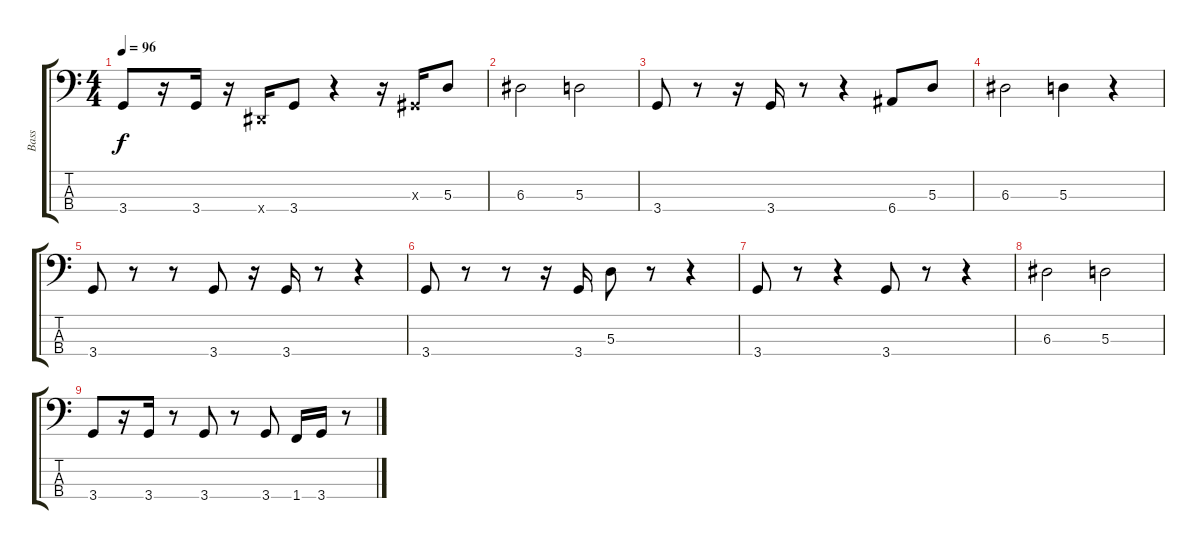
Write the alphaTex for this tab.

\track ("Bass" "Bass") {instrument electricbassfinger}
\staff {score tabs}
\tuning (G2 D2 A1 E1) {hide}
\ts (4 4)
\tempo 96
\clef f4
\ks c
3.4.8{dy f} r.16 3.4.16 r.16 -1.4{x}.16 3.4.8 r.4 r.16 -1.3{x}.16 5.3.8 |
6.3.2 5.3.2 |
3.4.8 r.8 r.16 3.4.16 r.8 r.4 6.4.8 5.3.8 |
6.3.2 5.3.4 r.4 |
3.4.8 r.8 r.8 3.4.8 r.16 3.4.16 r.8 r.4 |
3.4.8 r.8 r.8 r.16 3.4.16 5.3.8 r.8 r.4 |
3.4.8 r.8 r.4 3.4.8 r.8 r.4 |
6.3.2 5.3.2 |
3.4.8 r.16 3.4.16 r.8 3.4.8 r.8 3.4.8 1.4.16 3.4.16 r.8
